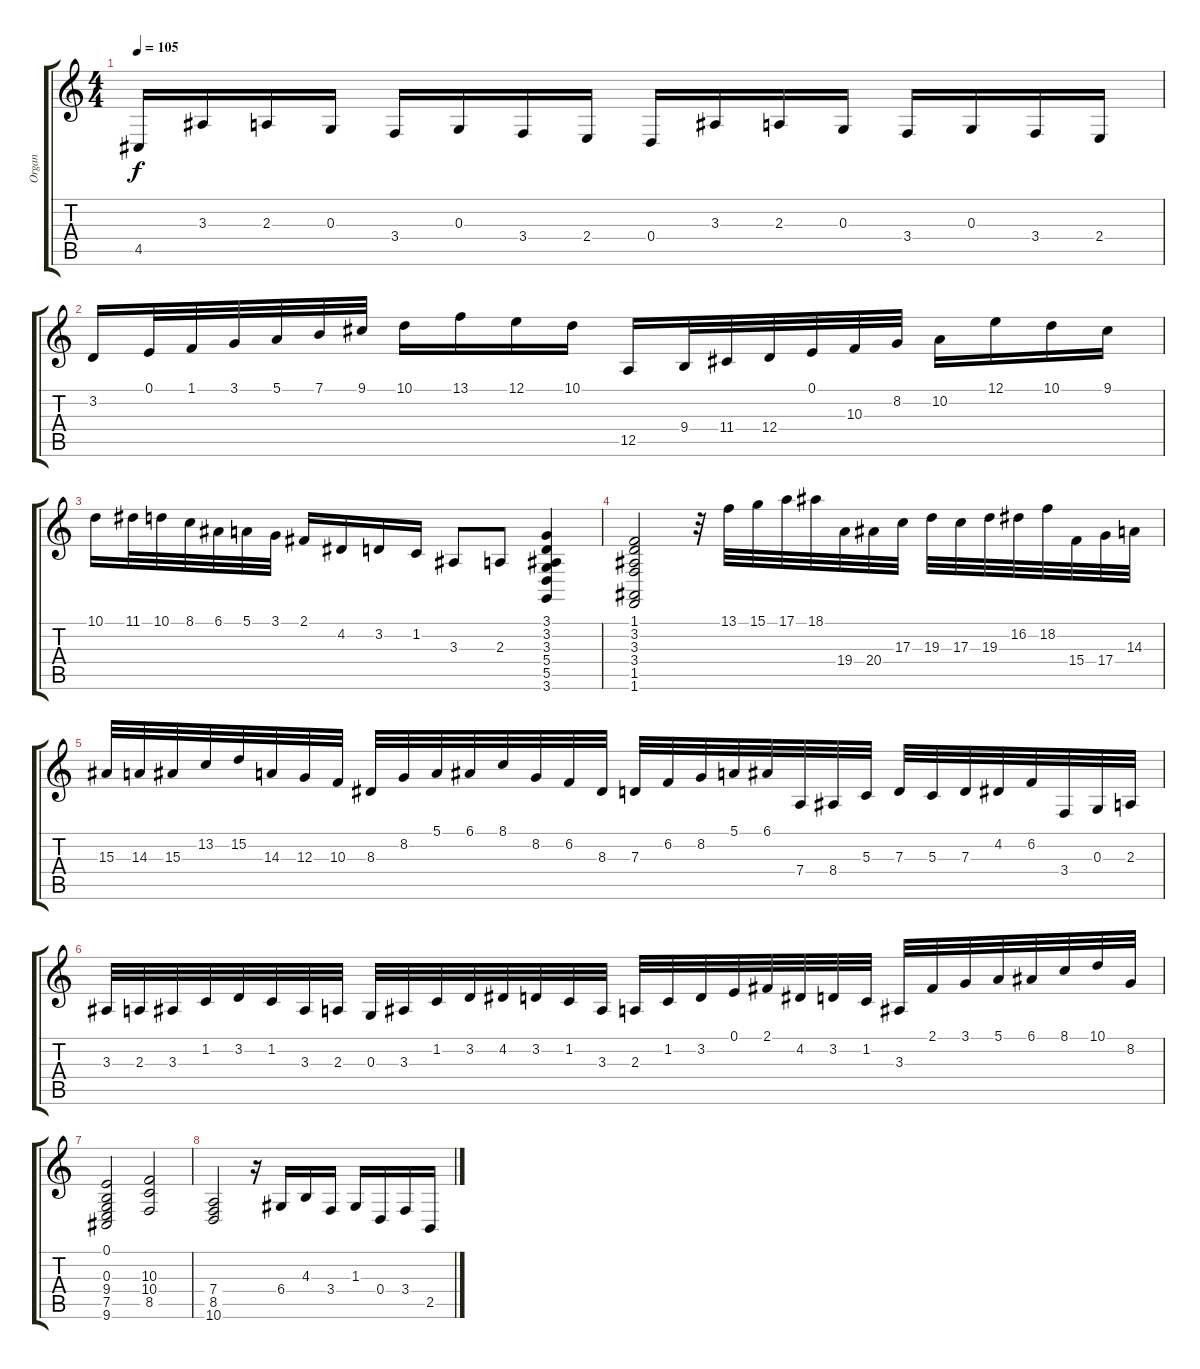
\track ("Organ" "Organ") {instrument churchorgan}
\staff {score tabs}
\tuning (E4 B3 G3 D3 A2 E2) {hide}
\ts (4 4)
\tempo 105
\clef g2
\ks c
4.5.16{dy f} 3.3.16 2.3.16 0.3.16 3.4.16 0.3.16 3.4.16 2.4.16 0.4.16 3.3.16 2.3.16 0.3.16 3.4.16 0.3.16 3.4.16 2.4.16 |
3.2.16 0.1.32 1.1.32 3.1.32 5.1.32 7.1.32 9.1.32 10.1.16 13.1.16 12.1.16 10.1.16 12.5.16 9.4.32 11.4.32 12.4.32 0.1.32 10.3.32 8.2.32 10.2.16 12.1.16 10.1.16 9.1.16 |
10.1.16 11.1.32 10.1.32 8.1.32 6.1.32 5.1.32 3.1.32 2.1.16 4.2.16 3.2.16 1.2.16 3.3.8 2.3.8 (3.1 3.2 3.3 5.4 5.5 3.6).4 |
(1.1 3.2 3.3 3.4 1.5 1.6).2 r.32 13.1.32 15.1.32 17.1.32 18.1.32 19.4.32 20.4.32 17.3.32 19.3.32 17.3.32 19.3.32 16.2.32 18.2.32 15.4.32 17.4.32 14.3.32 |
15.3.32 14.3.32 15.3.32 13.2.32 15.2.32 14.3.32 12.3.32 10.3.32 8.3.32 8.2.32 5.1.32 6.1.32 8.1.32 8.2.32 6.2.32 8.3.32 7.3.32 6.2.32 8.2.32 5.1.32 6.1.32 7.4.32 8.4.32 5.3.32 7.3.32 5.3.32 7.3.32 4.2.32 6.2.32 3.4.32 0.3.32 2.3.32 |
3.3.32 2.3.32 3.3.32 1.2.32 3.2.32 1.2.32 3.3.32 2.3.32 0.3.32 3.3.32 1.2.32 3.2.32 4.2.32 3.2.32 1.2.32 3.3.32 2.3.32 1.2.32 3.2.32 0.1.32 2.1.32 4.2.32 3.2.32 1.2.32 3.3.32 2.1.32 3.1.32 5.1.32 6.1.32 8.1.32 10.1.32 8.2.32 |
(0.1 0.3 9.4 7.5 9.6).2 (10.3 10.4 8.5).2 |
(7.4 8.5 10.6).2 r.16 6.4.16 4.3.16 3.4.16 1.3.16 0.4.16 3.4.16 2.5.16
